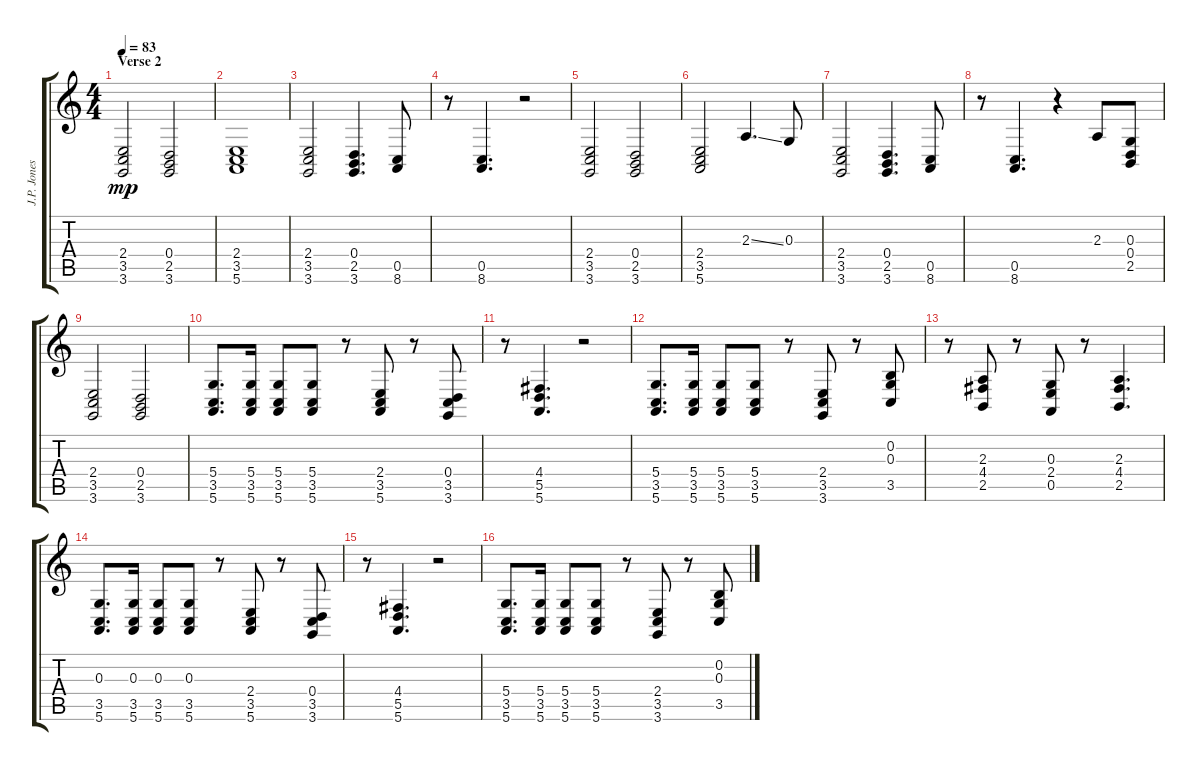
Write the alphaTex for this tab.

\track ("J.P. Jones (Keyboard B/Treble)" "J.P. Jones") {instrument electricpiano1}
\staff {score tabs}
\tuning (E4 B3 G3 D3 A2 E2) {hide}
\ts (4 4)
\section ("" "Verse 2")
\tempo 83
\clef g2
\ks c
(2.4 3.5 3.6).2{dy mp} (0.4 2.5 3.6).2 |
(2.4 3.5 5.6).1 |
(2.4 3.5 3.6).2 (0.4 2.5 3.6).4{d} (0.5 8.6).8 |
r.8 (0.5 8.6).4{d} r.2 |
(2.4 3.5 3.6).2 (0.4 2.5 3.6).2 |
(2.4 3.5 5.6).2 2.3{ss}.4{d} 0.3.8 |
(2.4 3.5 3.6).2 (0.4 2.5 3.6).4{d} (0.5 8.6).8 |
r.8 (0.5 8.6).4{d} r.4 2.3.8 (0.3 0.4 2.5).8 |
(2.4 3.5 3.6).2 (0.4 2.5 3.6).2 |
(5.4 3.5 5.6).8{d} (5.4 3.5 5.6).16 (5.4 3.5 5.6).8 (5.4 3.5 5.6).8 r.8 (2.4 3.5 5.6).8 r.8 (0.4 3.5 3.6).8 |
r.8 (4.4 5.5 5.6).4{d} r.2 |
(5.4 3.5 5.6).8{d} (5.4 3.5 5.6).16 (5.4 3.5 5.6).8 (5.4 3.5 5.6).8 r.8 (2.4 3.5 3.6).8 r.8 (0.2 0.3 3.5).8 |
r.8 (2.3 4.4 2.5).8 r.8 (0.3 2.4 0.5).8 r.8 (2.3 4.4 2.5).4{d} |
(0.3 3.5 5.6).8{d} (0.3 3.5 5.6).16 (0.3 3.5 5.6).8 (0.3 3.5 5.6).8 r.8 (2.4 3.5 5.6).8 r.8 (0.4 3.5 3.6).8 |
r.8 (4.4 5.5 5.6).4{d} r.2 |
(5.4 3.5 5.6).8{d} (5.4 3.5 5.6).16 (5.4 3.5 5.6).8 (5.4 3.5 5.6).8 r.8 (2.4 3.5 3.6).8 r.8 (0.2 0.3 3.5).8
